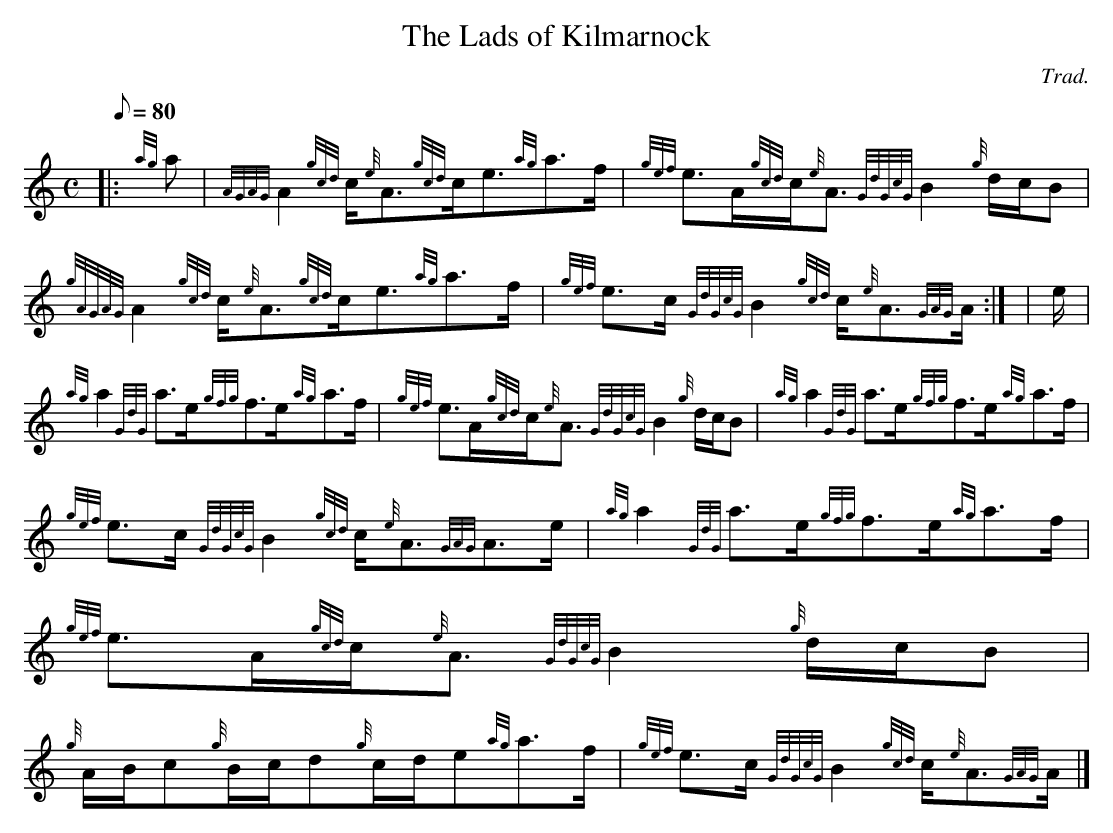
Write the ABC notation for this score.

X:1
T:The Lads of Kilmarnock
M:C
L:1/8
Q:80
C:Trad.
K:HP
|: {ag}a | \
{AGAG}A2{gcd}c/2{e}A3/2{gcd}c/2e3/2{ag}a3/2f/2 | \
{gef}e3/2A/2{gcd}c/2{e}A3/2{GdGcG}B2{g}d/2c/2B |
{gAGAG}A2{gcd}c/2{e}A3/2{gcd}c/2e3/2{ag}a3/2f/2 | \
{gef}e3/2c/2{GdGcG}B2{gcd}c/2{e}A3/2{GAG}A/2:| [ | \
e/2 |
{ag}a2{GdG}a3/2e/2{gfg}f3/2e/2{ag}a3/2f/2 | \
{gef}e3/2A/2{gcd}c/2{e}A3/2{GdGcG}B2{g}d/2c/2B | \
{ag}a2{GdG}a3/2e/2{gfg}f3/2e/2{ag}a3/2f/2 |
{gef}e3/2c/2{GdGcG}B2{gcd}c/2{e}A3/2{GAG}A3/2e/2 | \
{ag}a2{GdG}a3/2e/2{gfg}f3/2e/2{ag}a3/2f/2 | \
{gef}e3/2A/2{gcd}c/2{e}A3/2{GdGcG}B2{g}d/2c/2B |
{g}A/2B/2c{g}B/2c/2d{g}c/2d/2e{ag}a3/2f/2 | \
{gef}e3/2c/2{GdGcG}B2{gcd}c/2{e}A3/2{GAG}A/2|]
